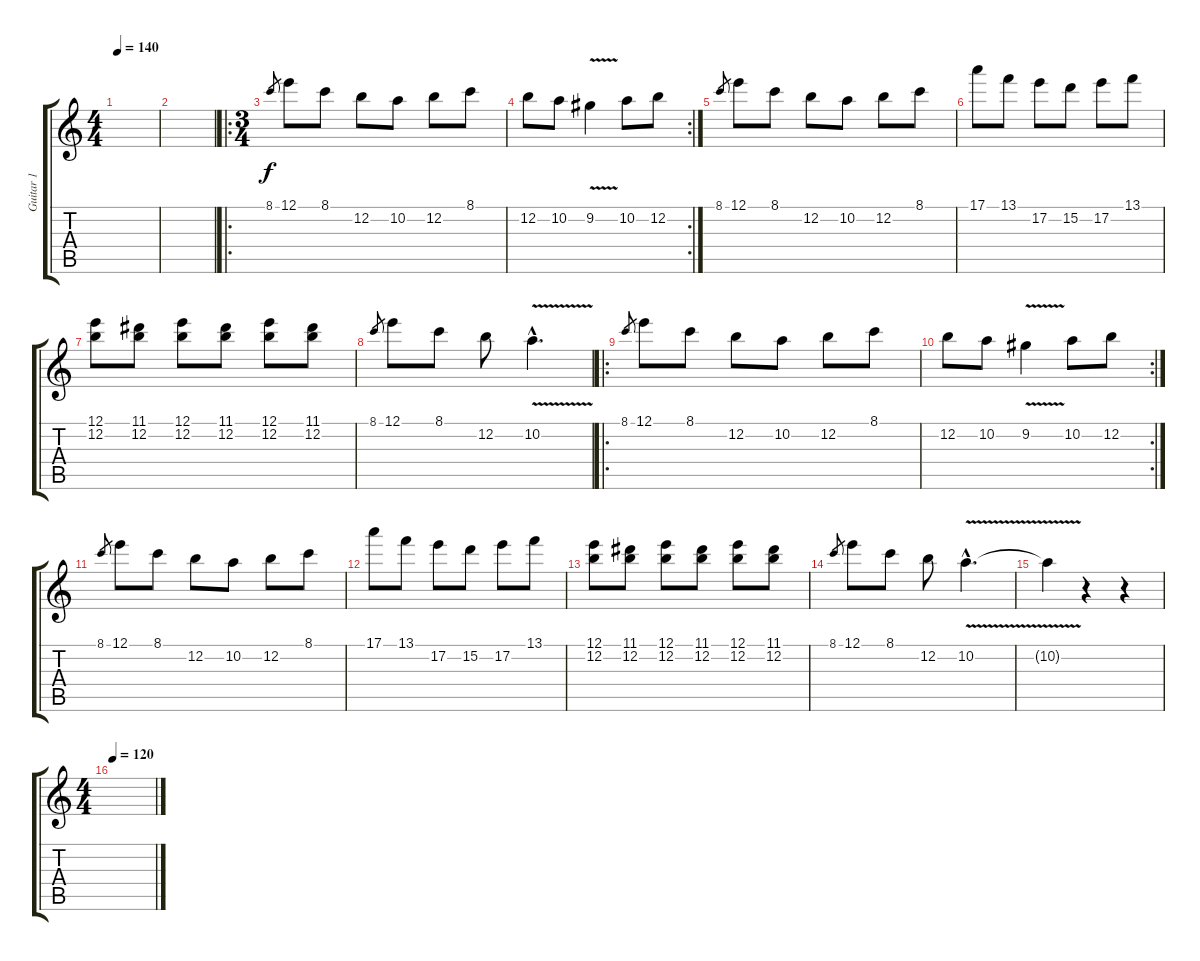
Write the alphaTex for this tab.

\track ("Guitar 1" "Guitar 1") {instrument acousticguitarnylon}
\staff {score tabs}
\tuning (E4 B3 G3 D3 A2 E2) {hide}
\ts (4 4)
\tempo 140
\clef g2
\ks c
|
|
\ro
\ts (3 4)
8.1.8{gr} 12.1.8 8.1.8 12.2.8 10.2.8 12.2.8 8.1.8 |
\rc 2
12.2.8 10.2.8 9.2{v}.4 10.2.8 12.2.8 |
8.1.8{gr} 12.1.8 8.1.8 12.2.8 10.2.8 12.2.8 8.1.8 |
17.1.8 13.1.8 17.2.8 15.2.8 17.2.8 13.1.8 |
(12.1 12.2).8 (11.1 12.2).8 (12.1 12.2).8 (11.1 12.2).8 (12.1 12.2).8 (11.1 12.2).8 |
8.1.8{gr} 12.1.8 8.1.8 12.2.8 10.2{v hac}.4{d} |
\ro
8.1.8{gr} 12.1.8 8.1.8 12.2.8 10.2.8 12.2.8 8.1.8 |
\rc 2
12.2.8 10.2.8 9.2{v}.4 10.2.8 12.2.8 |
8.1.8{gr} 12.1.8 8.1.8 12.2.8 10.2.8 12.2.8 8.1.8 |
17.1.8 13.1.8 17.2.8 15.2.8 17.2.8 13.1.8 |
(12.1 12.2).8 (11.1 12.2).8 (12.1 12.2).8 (11.1 12.2).8 (12.1 12.2).8 (11.1 12.2).8 |
8.1.8{gr} 12.1.8 8.1.8 12.2.8 10.2{v hac}.4{d} |
10.2{t}.4 r.4 r.4 |
\ts (4 4)
\tempo 120
